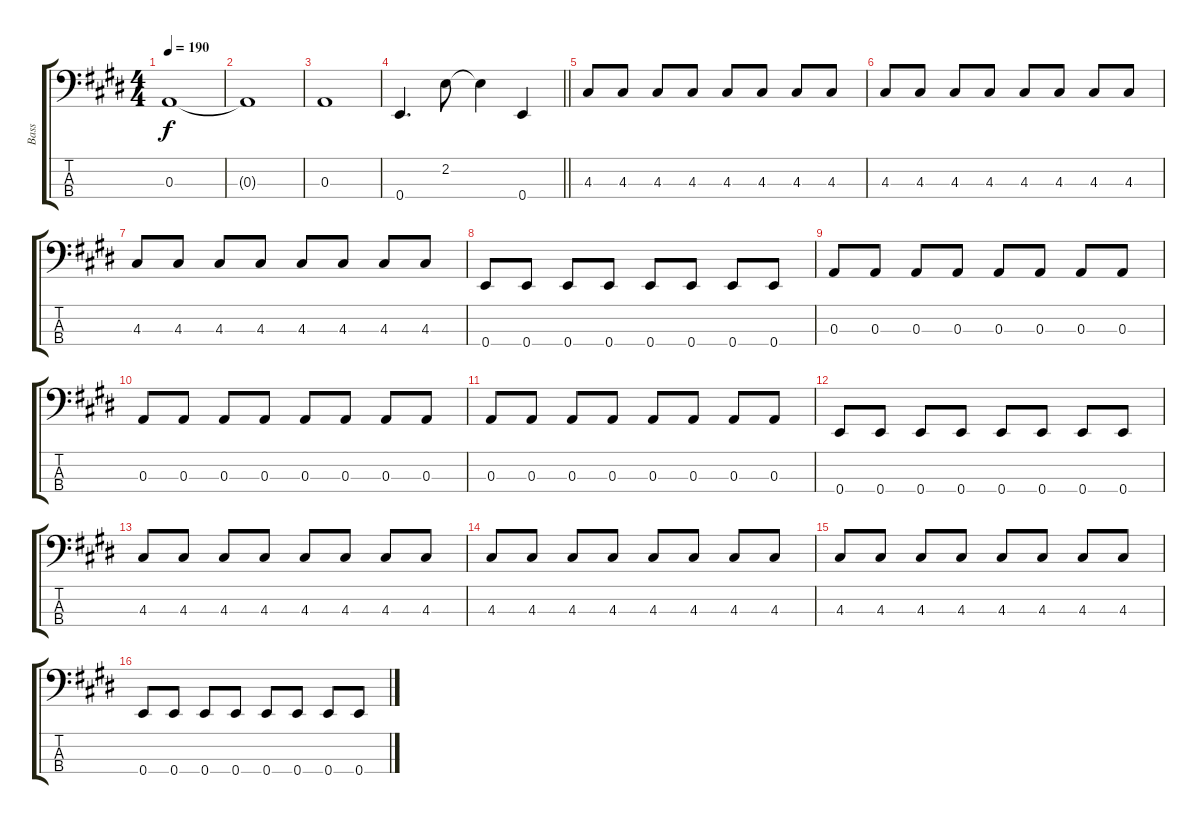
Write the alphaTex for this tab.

\track ("Bass" "Bass") {instrument electricbassfinger}
\staff {score tabs}
\tuning (G2 D2 A1 E1) {hide}
\ts (4 4)
\tempo 190
\clef f4
\ks e
0.3.1{dy f} |
0.3{t}.1 |
0.3.1 |
\barLineRight lightlight
0.4.4{d} 2.2.8 2.2{t}.4 0.4.4 |
4.3.8 4.3.8 4.3.8 4.3.8 4.3.8 4.3.8 4.3.8 4.3.8 |
4.3.8 4.3.8 4.3.8 4.3.8 4.3.8 4.3.8 4.3.8 4.3.8 |
4.3.8 4.3.8 4.3.8 4.3.8 4.3.8 4.3.8 4.3.8 4.3.8 |
0.4.8 0.4.8 0.4.8 0.4.8 0.4.8 0.4.8 0.4.8 0.4.8 |
0.3.8 0.3.8 0.3.8 0.3.8 0.3.8 0.3.8 0.3.8 0.3.8 |
0.3.8 0.3.8 0.3.8 0.3.8 0.3.8 0.3.8 0.3.8 0.3.8 |
0.3.8 0.3.8 0.3.8 0.3.8 0.3.8 0.3.8 0.3.8 0.3.8 |
0.4.8 0.4.8 0.4.8 0.4.8 0.4.8 0.4.8 0.4.8 0.4.8 |
4.3.8 4.3.8 4.3.8 4.3.8 4.3.8 4.3.8 4.3.8 4.3.8 |
4.3.8 4.3.8 4.3.8 4.3.8 4.3.8 4.3.8 4.3.8 4.3.8 |
4.3.8 4.3.8 4.3.8 4.3.8 4.3.8 4.3.8 4.3.8 4.3.8 |
0.4.8 0.4.8 0.4.8 0.4.8 0.4.8 0.4.8 0.4.8 0.4.8
